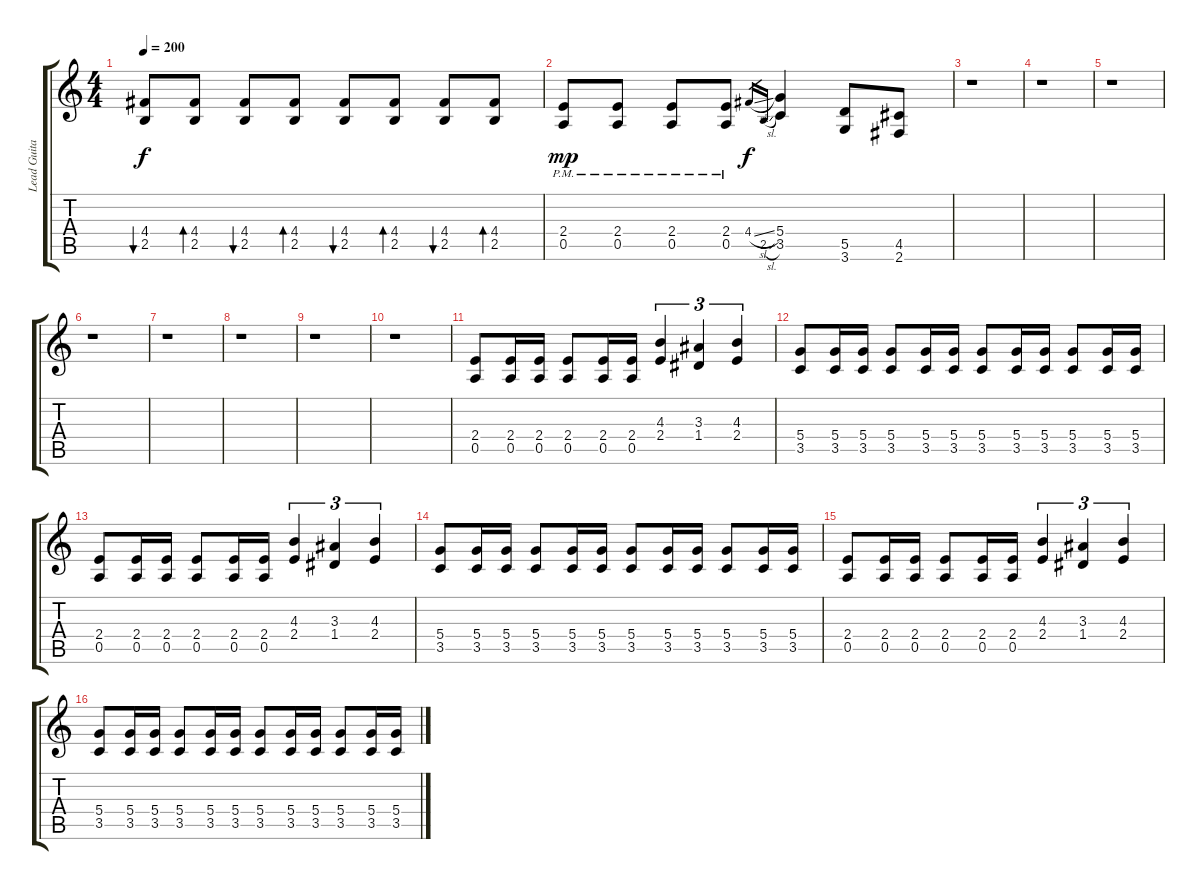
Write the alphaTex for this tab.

\track ("Lead Guitar" "Lead Guita") {instrument distortionguitar}
\staff {score tabs}
\tuning (E4 B3 G3 D3 A2 E2) {hide}
\ts (4 4)
\tempo 200
\clef g2
\ks c
(4.4 2.5).8{bu 60 dy f instrument distortionguitar} (4.4 2.5).8{bd 60} (4.4 2.5).8{bu 60} (4.4 2.5).8{bd 60} (4.4 2.5).8{bu 60} (4.4 2.5).8{bd 60} (4.4 2.5).8{bu 60} (4.4 2.5).8{bd 60} |
(2.4{pm} 0.5{pm}).8{dy mp} (2.4{pm} 0.5{pm}).8 (2.4{pm} 0.5{pm}).8 (2.4{pm} 0.5{pm}).8 4.4{sl}.16{gr dy f} 2.5{sl}.16{gr} (5.4 3.5).4 (5.5 3.6).8 (4.5 2.6).8 |
r.1 |
r.1 |
r.1 |
r.1 |
r.1 |
r.1 |
r.1 |
r.1 |
(2.4 0.5).8 (2.4 0.5).16 (2.4 0.5).16 (2.4 0.5).8 (2.4 0.5).16 (2.4 0.5).16 (4.3 2.4).4{tu (3 2)} (3.3 1.4).4{tu (3 2)} (4.3 2.4).4{tu (3 2)} |
(5.4 3.5).8 (5.4 3.5).16 (5.4 3.5).16 (5.4 3.5).8 (5.4 3.5).16 (5.4 3.5).16 (5.4 3.5).8 (5.4 3.5).16 (5.4 3.5).16 (5.4 3.5).8 (5.4 3.5).16 (5.4 3.5).16 |
(2.4 0.5).8 (2.4 0.5).16 (2.4 0.5).16 (2.4 0.5).8 (2.4 0.5).16 (2.4 0.5).16 (4.3 2.4).4{tu (3 2)} (3.3 1.4).4{tu (3 2)} (4.3 2.4).4{tu (3 2)} |
(5.4 3.5).8 (5.4 3.5).16 (5.4 3.5).16 (5.4 3.5).8 (5.4 3.5).16 (5.4 3.5).16 (5.4 3.5).8 (5.4 3.5).16 (5.4 3.5).16 (5.4 3.5).8 (5.4 3.5).16 (5.4 3.5).16 |
(2.4 0.5).8 (2.4 0.5).16 (2.4 0.5).16 (2.4 0.5).8 (2.4 0.5).16 (2.4 0.5).16 (4.3 2.4).4{tu (3 2)} (3.3 1.4).4{tu (3 2)} (4.3 2.4).4{tu (3 2)} |
(5.4 3.5).8 (5.4 3.5).16 (5.4 3.5).16 (5.4 3.5).8 (5.4 3.5).16 (5.4 3.5).16 (5.4 3.5).8 (5.4 3.5).16 (5.4 3.5).16 (5.4 3.5).8 (5.4 3.5).16 (5.4 3.5).16
